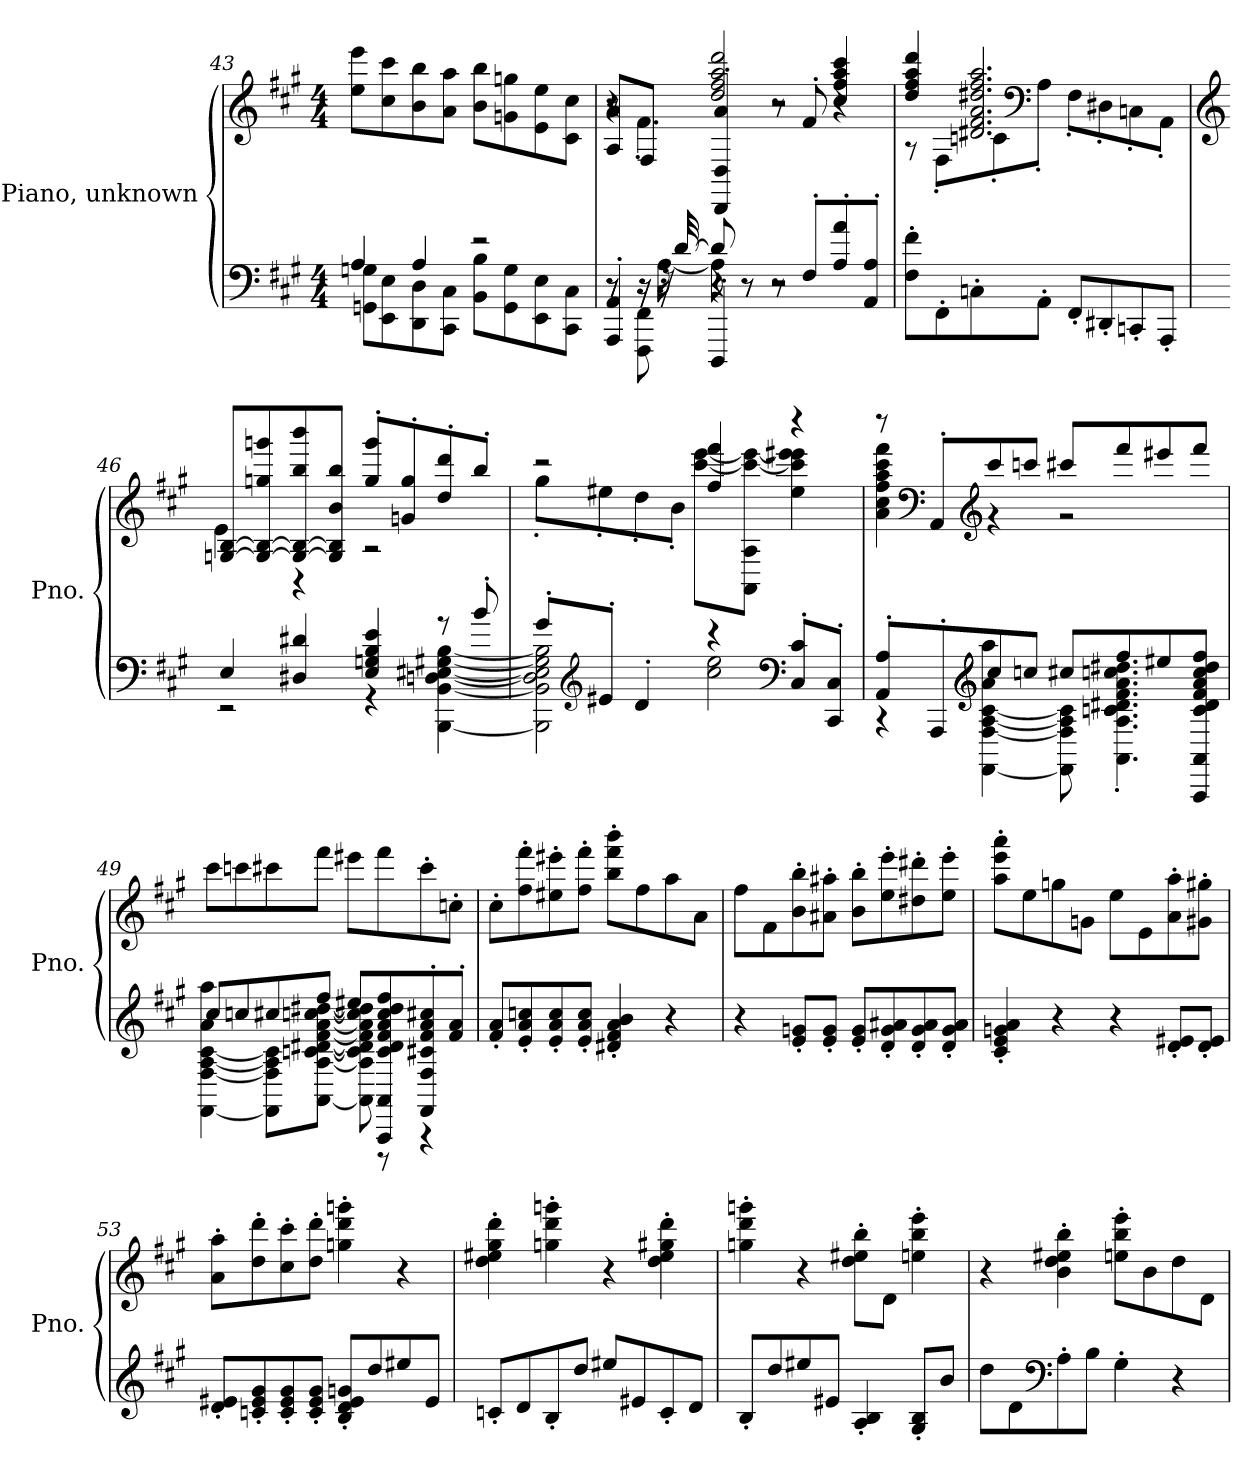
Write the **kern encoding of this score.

**kern	**kern
*part1	*part1
*staff2	*staff1
*I"Piano, unknown	*
*I'Pno.	*
!!LO:LB:g=z
*clefF4	*clefG2
*k[f#c#g#]	*k[f#c#g#]
*M4/4	*M4/4
=43	=43
*^	*
4A/	8GGn\ 8Gn\L	8ee\ 8eee\L
.	8EE\ 8E\	8cc#\ 8ccc#\
4A/	8DD\ 8D\	8b\ 8bb\
.	8CC#\ 8C#\J	8a\ 8aa\J
2r	8BB\ 8B\L	8b\ 8bb\L
.	8GG\ 8G\	8gn\ 8ggn\
.	8EE\ 8E\	8e\ 8ee\
.	8CC#\ 8C#\J	8c#\ 8cc#\J
=44	=44	=44
*^	*	*^
*	*	*^	*	*^
8r	8r	4AAA/' 4AA/'	8r	4r	8r	8A/ 8a/L
16r	16r	.	8FFF#\ 8FF#\	.	4.f#'\	8F#/J
32r	[16A\	.	.	.	.	.
[32d/	.	.	.	.	.	.
8d/]	8A\]	4DDD'/	4r	2dd/ 2ff#/ 2aa/ 2ddd/	.	4DD/' 4D/' 4a/'
8r	8r	.	.	.	.	.
2r	2r	8r	2r	.	2r	8r
.	.	8F#'/L	.	.	.	8f#'/
.	.	8A/' 8a/'	.	4r	.	4cc#/ 4ff#/ 4aa/ 4ccc#/
.	.	8AA/' 8A/'J	.	.	.	.
*v	*v	*v	*v	*	*	*
*	*	*v	*v
=45	=45	=45
8F#\' 8f#\'L	4dd/ 4ff#/ 4aa/ 4ddd/	8r
8FF#'\	.	8F#'\L
8Cn'\	2.d#X/ 2.f#/ 2.a/ 2.dd#X/ 2.ff#/ 2.aa/	8cn'\
*	*clefF4	*
8AA'\J	.	8A'\J
8FF#'/L	.	8F#'\L
8DD#X'/	.	8D#X'\
8CCn'/	.	8Cn'\
8AAA'/J	.	8AA'\J
!!LO:LB:g=z	!!
=46	=46	=46
*	*clefG2	*
*^	*	*
4E/	2r	[8Gn/ [8B/L	4e\
.	.	8G/_ 8B/_ 8ggn/ 8gggn/	.
4D#X/ 4d#X/	.	8G/_ 8B/_ 8bb/ 8bbb/	4r
.	.	8G/] 8B/] 8b/ 8bb/J	.
4E/ 4Gn/ 4B/ 4e/	4r	8gg/' 8ggg/'L	2r
.	.	8gn/' 8gg/'	.
8r	[4BBB\ [4BB\ [4Dn\ [4E#X\ [4G#X\ [4B\	8dd/' 8ddd/'	.
8b'/	.	8bb'/J	.
=47	=47	=47	=47
8g#'/L	2BBB\] 2BB\] 2D\] 2E#\] 2G#\] 2B\]	2r	8gg#'\L
*clefG2	*	*	*
8e#X'/J	.	.	8ee#X'\
4d'/	.	.	8dd'\
.	.	.	8b'\J
4r	2cc#\ 2ee\	4ff#/ 4fff#/	[8ccc#\ [8eee\L
.	.	.	8AA\ 8A\ 8ccc#\_ 8eee\_J
*clefF4	*	*	*
8C#/' 8c#/'L	.	4r	4ee#\ 4ccc#\] 4eee\] 4eee#X\
8CC#/' 8C#/'J	.	.	.
!!LO:PB:g=z	!!
=48	=48	=48	=48
8AA/' 8A/'L	4r	8r	4a\ 4cc#\ 4ff#\ 4aa\ 4ccc#\ 4fff#\
*	*	*clefF4	*
8AAA'/	.	8AA'/L	.
*clefG2	*	*clefG2	*
8cc#/	[4FF#\ [4F#\ [4A\ [4c#\ 4a\ 4aa\	8ccc#/	4r
8ccn/J	.	8cccn/J	.
8cc#X/L	8FF#\] 8F#\] 8A\] 8c#\]	8ccc#X/L	2r
8ff#/	4.AA\' 4.A\' 4.cn\' 4.d#X\' 4.f#\' 4.a\' 4.ccn\' 4.dd#X\'	8fff#/	.
8ee#X/	.	8eee#X/	.
8AAA/ 8AA/ 8c/ 8d#/ 8f#/ 8a/ 8cc/ 8dd#/ 8ff#/J	.	8fff#/J	.
*	*	*v	*v
=49	=49	=49
8cc#/L	[4FF#\ [4F#\ [4A\ [4c#\ 4a\ 4aa\	8ccc#\L
8ccn/	.	8cccn\
8cc#X/	8FF#\] 8F#\] 8A\] 8c#\]L	8ccc#X\
8ff#/J	[8AA\ [8A\ [8cn\ [8d#X\ [8f#\ [8a\ [8ccn\ [8dd#X\J	8fff#\J
8ee#X/L	8AA\] 8A\] 8c\] 8d#\] 8f#\] 8a\] 8cc\] 8dd#\]	8eee#X\L
8AAA/ 8AA/ 8c/ 8d#/ 8f#/ 8a/ 8cc/ 8dd#/ 8ff#/	8r	8fff#\
8FF#/' 8F#/' 8c#X/' 8f#/' 8a/' 8cc#X/'	4r	8ccc#'\
8f#/' 8a/'J	.	8ccn'\J
*v	*v	*
!!LO:LB:g=z
=50	=50
8f#/' 8a/'L	8cc#'\L
8e/' 8a/' 8ccn/'	8ff#\' 8fff#\'
8e/' 8a/' 8cc/'	8ee#X\' 8eee#X\'
8e/' 8a/' 8cc/'J	8ff#\' 8fff#\'J
4d#X/' 4f#/' 4a/' 4b/'	8bb\' 8fff#\' 8bbb\'L
.	8ff#\
4r	8aa\
.	8a\J
=51	=51
4r	8ff#\L
.	8f#\
8e/' 8gn/'L	8b\' 8bb\'
8e/' 8g/'J	8a#X\' 8aa#X\'J
8e/' 8g/'L	8b\' 8bb\'L
8d/' 8g/' 8a#X/'	8ee\' 8eee\'
8d/' 8g/' 8a#/'	8dd#X\' 8ddd#X\'
8d/' 8g/' 8a#/'J	8ee\' 8eee\'J
=52	=52
4c#/' 4e/' 4gn/' 4a/'	8aa\' 8eee\' 8aaa\'L
.	8ee\
4r	8ggn\
.	8gn\J
4r	8ee\L
.	8e\
8d/' 8e#X/'L	8a\' 8aa\'
8d/' 8e#/'J	8g#X\' 8gg#X\'J
!!LO:LB:g=z
=53	=53
8d/' 8e#X/'L	8a\' 8aa\'L
8cn/' 8e#/' 8g#/'	8dd\' 8ddd\'
8c/' 8e#/' 8g#/'	8cc#\' 8ccc#\'
8c/' 8e#/' 8g#/'J	8dd\' 8ddd\'J
8B/' 8d/' 8e#/' 8gn/'L	4ggn\' 4ddd\' 4gggn\'
8dd/	.
8ee#X/	4r
8e#/J	.
=54	=54
8cn'/L	4dd\' 4ee#X\' 4gg#\' 4ddd\'
8d/	.
8B'/	4ggn\' 4ddd\' 4gggn\'
8dd/J	.
8ee#X/L	4r
8e#X/	.
8c'/	4dd\' 4ee#\' 4gg#X\' 4ddd\'
8d/J	.
=55	=55
8B'/L	4ggn\' 4ddd\' 4gggn\'
8dd/	.
8ee#X/	4r
8e#X/J	.
4A/' 4B/'	8dd\' 8ee#X\' 8bb\'L
.	8d\J
8G#/' 8B/'L	4een\' 4bb\' 4eee\'
8b/J	.
!!LO:LB:g=z
=56	=56
8dd\L	4r
8d\	.
*clefF4	*
8A'\	4b\' 4dd\' 4ee#X\' 4bb\'
8B\J	.
4G#'\	8een\' 8bb\' 8eee\'L
.	8b\
4r	8dd\
.	8d\J
=	=
*-	*-
